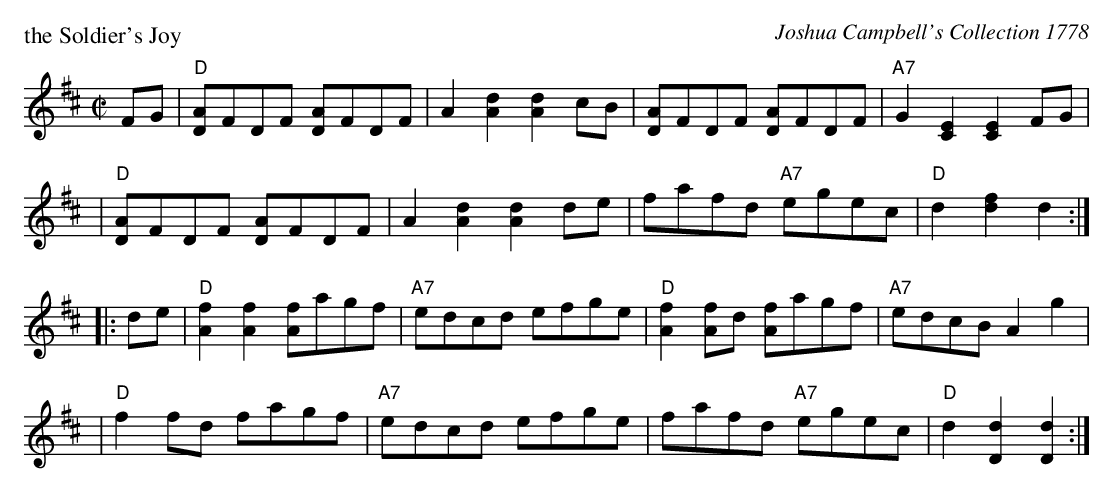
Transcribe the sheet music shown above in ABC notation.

X:1
P: the Soldier's Joy
O: Joshua Campbell's Collection 1778
M: C|
L: 1/8
K: D
FG \
| "D"[AD]FDF [AD]FDF | A2[d2A2] [d2A2]cB | [AD]FDF [AD]FDF | "A7"G2[E2C2] [E2C2]FG |
| "D"[AD]FDF [AD]FDF | A2[d2A2] [d2A2]de | fafd "A7"egec | "D"d2[f2d2] d2 :|
|: de \
| "D"[f2A2][f2A2] [fA2]agf | "A7"edcd efge | "D"[f2A2][fA]d [fA2]agf | "A7"edcB A2g2 |
| "D"f2fd fagf | "A7"edcd efge | fafd "A7"egec | "D"d2[d2D2] [d2D2] :|
